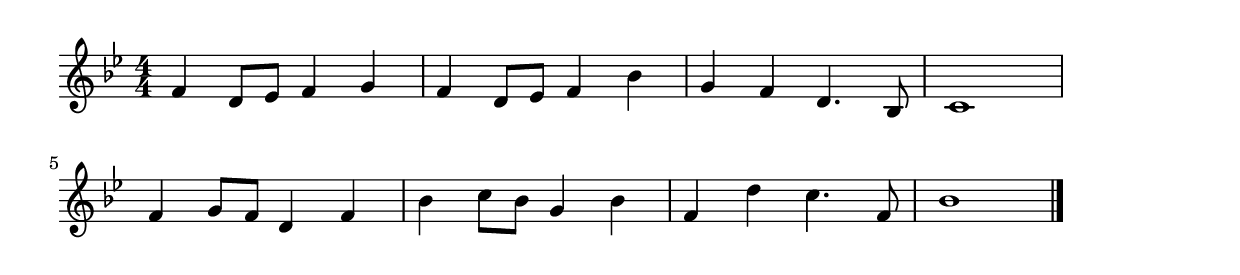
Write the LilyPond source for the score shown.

\version "2.18.2"

% 春が来た(はるがきた)

\score {

\layout {
line-width = #170
indent = 0\mm
}

\relative c' {
\key bes \major
\time 4/4
\numericTimeSignature

f4 d8 es f4 g |
f d8 es f4 bes |
g f d4. bes8 |
c1 |
\break
f4 g8 f d4 f |
bes c8 bes g4 bes |
f d' c4. f,8 |
bes1 | 



\bar "|."
}

\midi {}

}